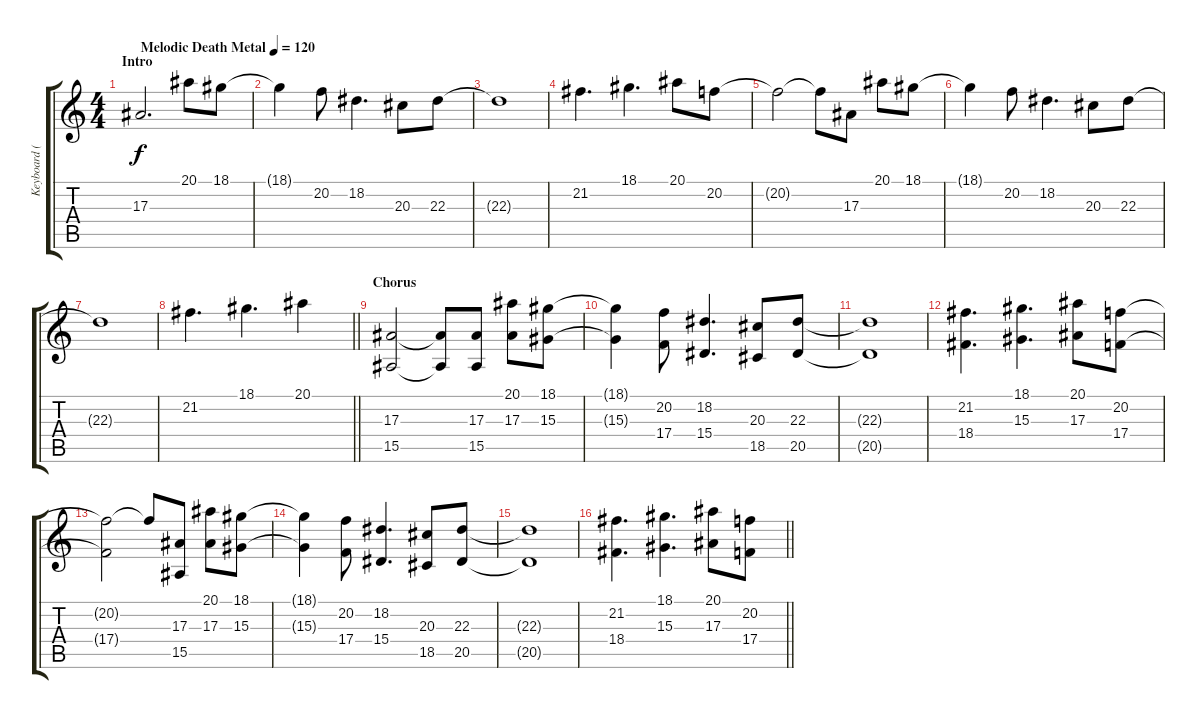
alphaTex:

\track ("Keyboard (Lead)" "Keyboard (") {instrument lead1square}
\staff {score tabs}
\tuning (D4 A3 F3 C3 G2 C2) {hide}
\ts (4 4)
\section ("" "Intro")
\tempo (120 "Melodic Death Metal")
\clef g2
\ks c
17.3.2{d dy f volume 12 balance 8 instrument lead1square} 20.1.8 18.1.8 |
18.1{t}.4 20.2.8 18.2.4{d} 20.3.8 22.3.8 |
22.3{t}.1 |
21.2.4{d} 18.1.4{d} 20.1.8 20.2.8 |
20.2{t}.2 20.2{t}.8 17.3.8 20.1.8 18.1.8 |
18.1{t}.4 20.2.8 18.2.4{d} 20.3.8 22.3.8 |
22.3{t}.1 |
\barLineRight lightlight
21.2.4{d} 18.1.4{d} 20.1.4 |
\section ("" "Chorus")
(17.3 15.5).2{volume 15 balance 8 instrument lead1square} (17.3{t} 15.5{t}).8 (17.3 15.5).8 (20.1 17.3).8 (18.1 15.3).8 |
(18.1{t} 15.3{t}).4 (20.2 17.4).8 (18.2 15.4).4{d} (20.3 18.5).8 (22.3 20.5).8 |
(22.3{t} 20.5{t}).1 |
(21.2 18.4).4{d} (18.1 15.3).4{d} (20.1 17.3).8 (20.2 17.4).8 |
(20.2{t} 17.4{t}).2 20.2{t}.8 (17.3 15.5).8 (20.1 17.3).8 (18.1 15.3).8 |
(18.1{t} 15.3{t}).4 (20.2 17.4).8 (18.2 15.4).4{d} (20.3 18.5).8 (22.3 20.5).8 |
(22.3{t} 20.5{t}).1 |
\barLineRight lightlight
(21.2 18.4).4{d} (18.1 15.3).4{d} (20.1 17.3).8 (20.2 17.4).8
